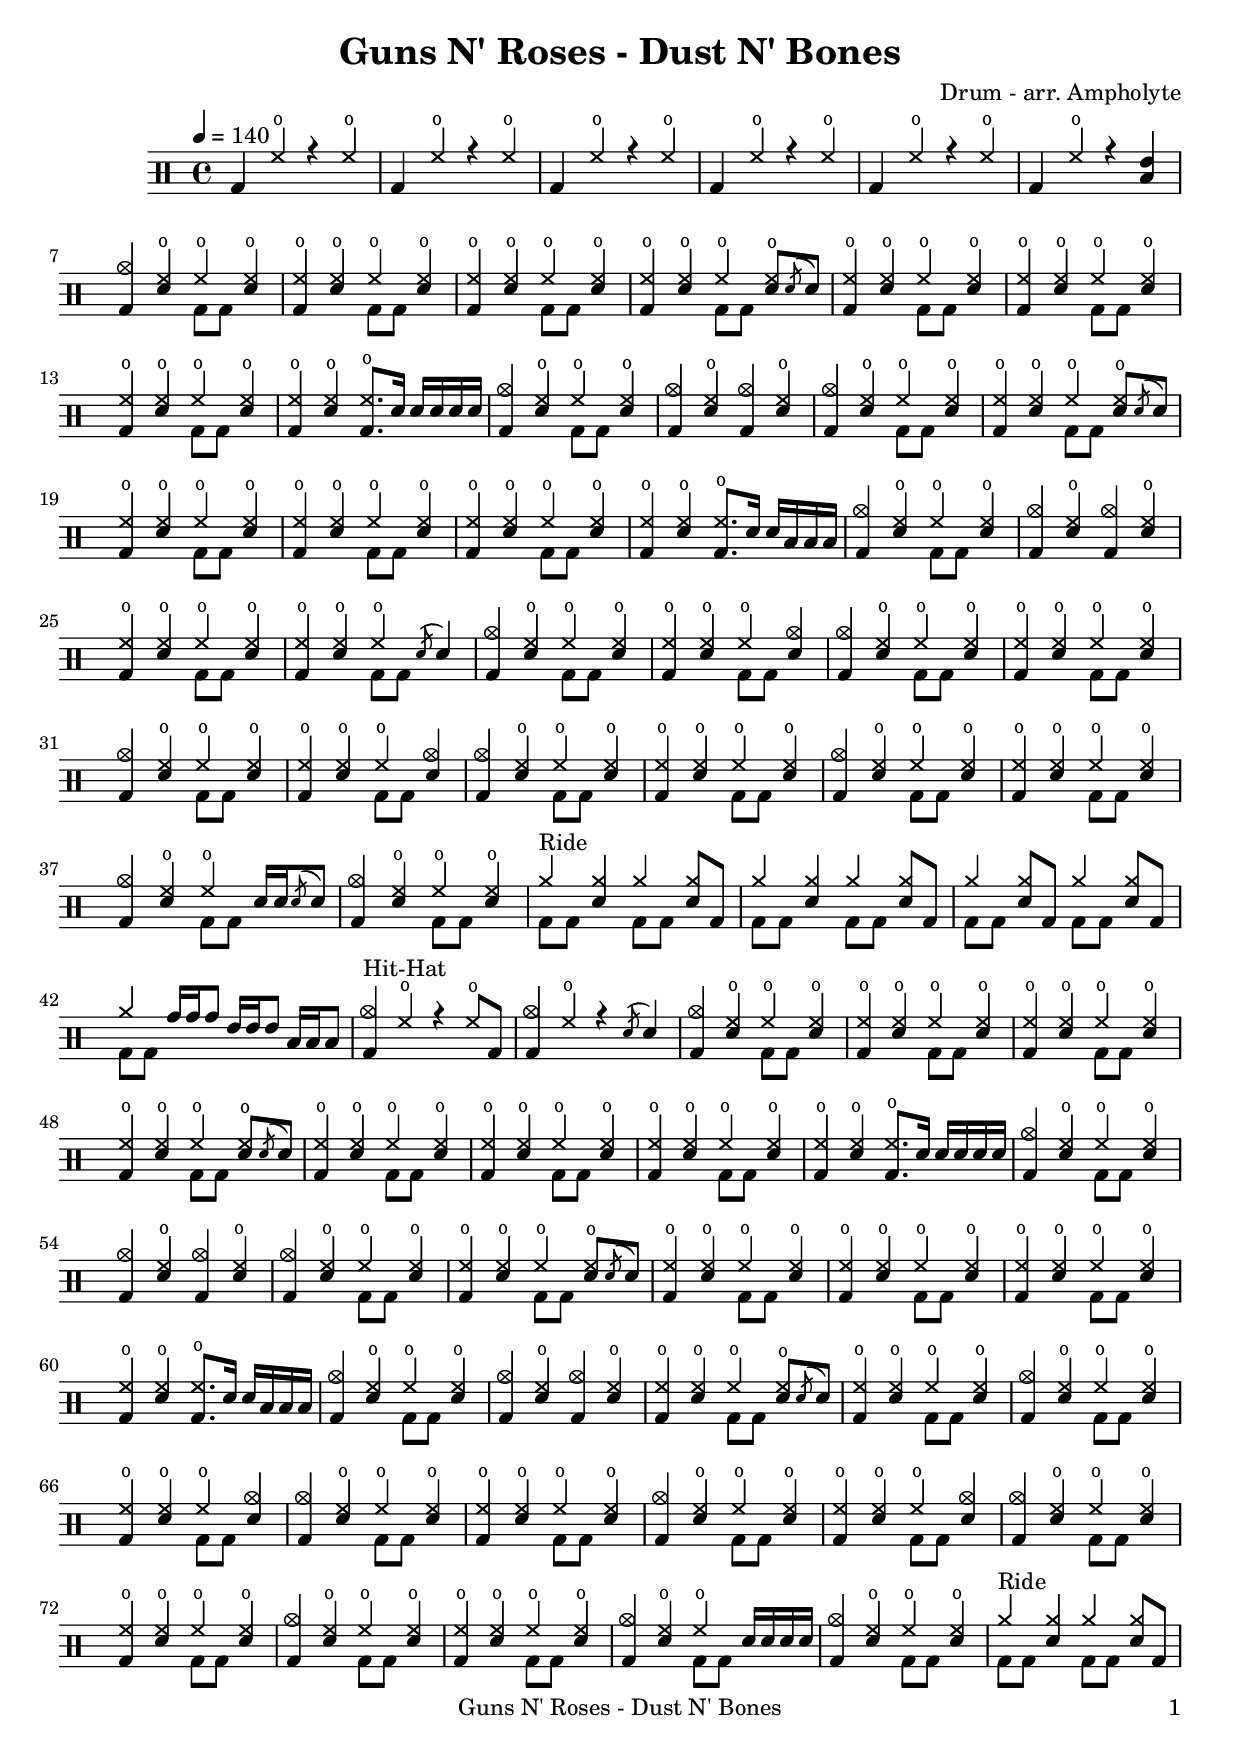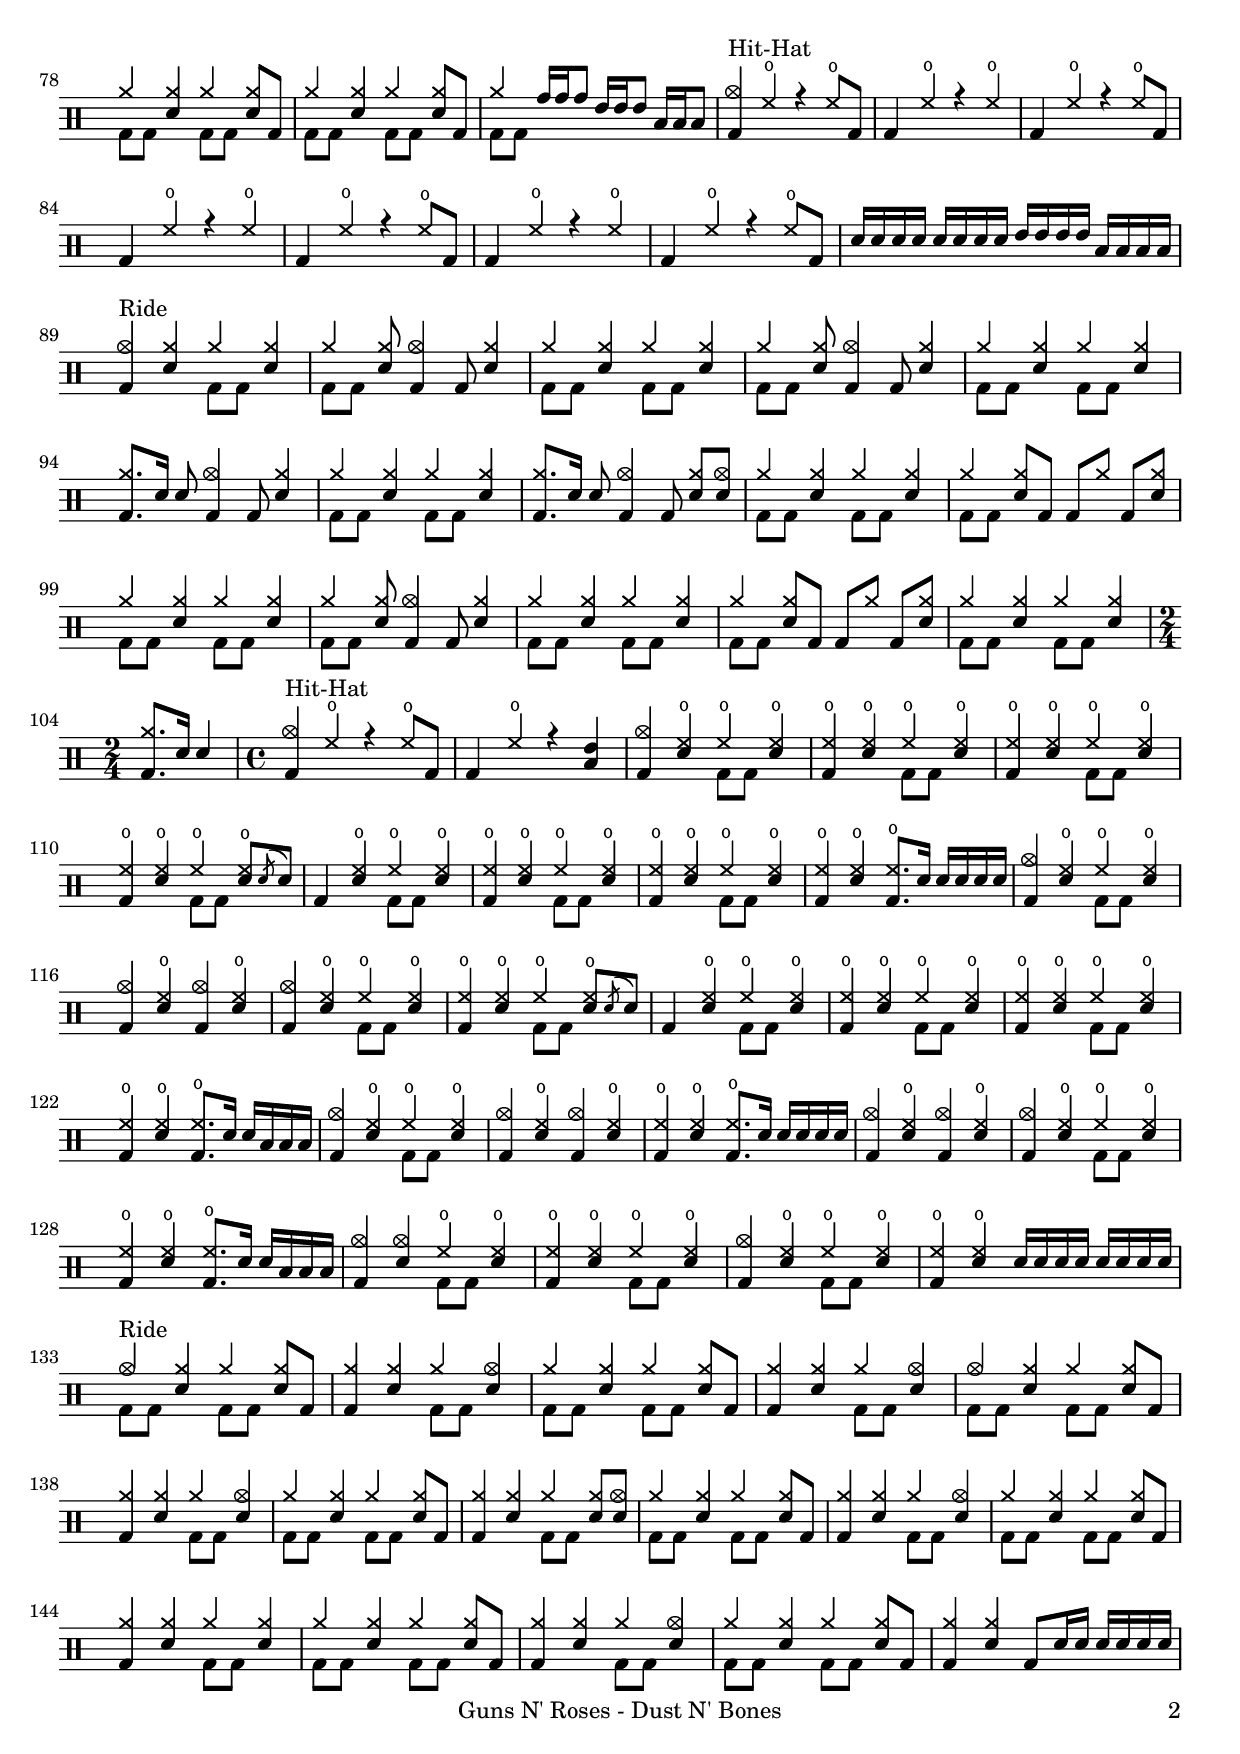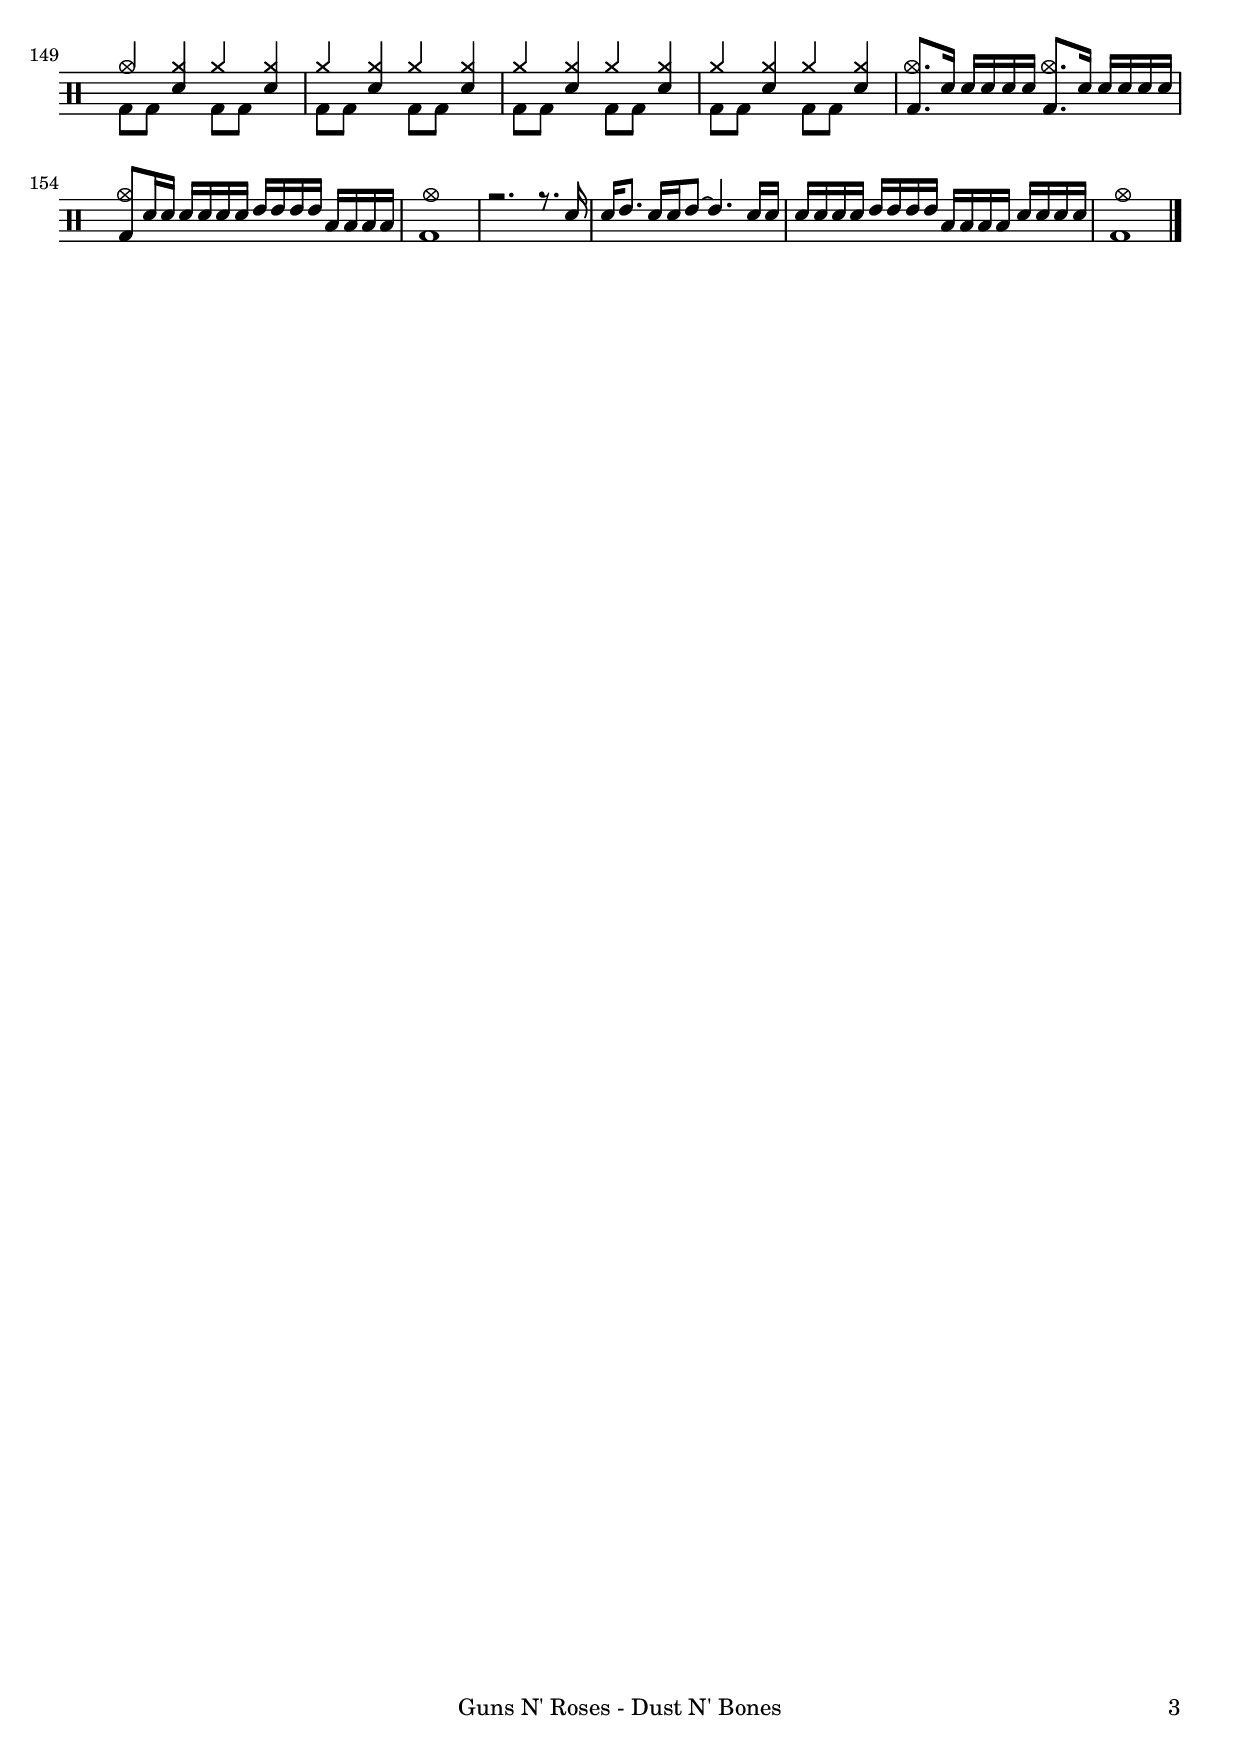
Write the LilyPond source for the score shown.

\version "2.12.3"

%{
  frappe baguette : ss
  grosse caisse : bd
  caisse claire : sn
  tom aigu : tomh
  tom medium : tommh
  tom basse : toml
  charleston : hh
  charleston ouvert : hho
  charleston mi-ouvert : hhho
  charleston ferme : hh
  pedale charleston : hhp
  crach :  cymc
  ride : cymcb

  %}

  \header {
    title = "Guns N' Roses - Dust N' Bones"
    composer = "Drum - arr. Ampholyte"
  }

  \paper {
    print-page-number = ##t
    print-first-page-number = ##t
    oddHeaderMarkup = \markup \null
    evenHeaderMarkup = \markup \null
    oddFooterMarkup = \markup {
      \fill-line {
        \on-the-fly \print-page-number-check-first
        \fromproperty #'header:"Guns N' Roses - Dust N' Bones"
        \fromproperty #'page:page-number-string
      }
    }
    evenFooterMarkup = \oddFooterMarkup

    % Pour reduire sur une seule page
    % system-system-spacing = #'((basic-distance . 0.1) (padding . 0))
    % ragged-last-bottom = ##f
    % ragged-bottom = ##f
  }

  \score {

    \new DrumStaff 
    << 
      \new DrumVoice = "1" { s1 *1 } % voix du haut (une mesure)
      \new DrumVoice = "2" { s1 *1 } % voix du bas (une mesure)
      % Permet de separer les croches par groupe de 2 
      \set Timing.beamExceptions = #'()
      \set Timing.baseMoment = #(ly:make-moment 1/4)
      \set Timing.beatStructure = #'(1 1 1 1)
      \drummode 
      { 
        << 
          \tempo 4 = 140 
          {
            bd4 hho r hho  
            bd4 hho r hho  
            bd4 hho r hho  
            bd4 hho r hho  
            bd4 hho r hho 
            bd4 hho r <tommh toml>

            % Mesure 7
            <cymc bd>4 <hho sn> hho <hho sn>
            <hho bd>4 <hho sn> hho <hho sn> 
            <hho bd>4 <hho sn> hho <hho sn> 
            <hho bd>4 <hho sn> hho <hho sn>8 \acciaccatura sn8 sn8 
            <hho bd>4 <hho sn> hho <hho sn> 
            <hho bd>4 <hho sn> hho <hho sn> 
            <hho bd>4 <hho sn> hho <hho sn> 
            <hho bd>4 <hho sn> <hho bd>8. sn16 sn sn sn sn

            % Mesure 15 
            <cymc bd>4 <hho sn> hho <hho sn>
            <cymc bd>4 <hho sn> <cymc bd> <hho sn>
            <cymc bd>4 <hho sn> hho <hho sn>
            <hho bd>4 <hho sn> hho <hho sn>8 \acciaccatura sn8 sn8 
            <hho bd>4 <hho sn> hho <hho sn>
            <hho bd>4 <hho sn> hho <hho sn>
            <hho bd>4 <hho sn> hho <hho sn>
            <hho bd>4 <hho sn> <hho bd>8. sn16 sn toml toml toml
           
            % Mesure 23
            <cymc bd>4 <hho sn> hho <hho sn>
            <cymc bd>4 <hho sn> <cymc bd> <hho sn>
            <hho bd>4 <hho sn> hho <hho sn>
            <hho bd>4 <hho sn> hho \acciaccatura sn8 sn4

            % Mesure 27
            <cymc bd>4 <hho sn> hho <hho sn>
            <hho bd>4 <hho sn> hho <cymc sn>
            <cymc bd>4 <hho sn> hho <hho sn>
            <hho bd>4 <hho sn> hho <hho sn>

            % Mesure 31
            <cymc bd>4 <hho sn> hho <hho sn>
            <hho bd>4 <hho sn> hho <cymc sn>
            <cymc bd>4 <hho sn> hho <hho sn>
            <hho bd>4 <hho sn> hho <hho sn>

            % Mesure 35
            <cymc bd>4 <hho sn> hho <hho sn>
            <hho bd>4 <hho sn> hho <hho sn>
            <cymc bd>4 <hho sn> hho sn16 sn \acciaccatura sn8 sn8 
            <cymc bd>4 <hho sn> hho <hho sn>

            % Mesure 39
            cymr4^"Ride" <cymr sn> cymr <cymr sn>8 bd
            cymr4 <cymr sn> cymr <cymr sn>8 bd
            cymr4 <cymr sn>8 bd cymr4 <cymr sn>8 bd
            cymr4 tomh16 tomh tomh8 tommh16 tommh tommh8 toml16 toml toml8 

            % Mesure 43 
            <cymc bd>4^"Hit-Hat" hho r hho8 bd
            <cymc bd>4 hho r \acciaccatura sn8 sn4
            <cymc bd>4 <hho sn> hho <hho sn>
            <hho bd>4 <hho sn> hho <hho sn>
            <hho bd>4 <hho sn> hho <hho sn>
            <hho bd>4 <hho sn> hho <hho sn>8 \acciaccatura sn8 sn8 
            <hho bd>4 <hho sn> hho <hho sn>
            <hho bd>4 <hho sn> hho <hho sn>
            <hho bd>4 <hho sn> hho <hho sn>
            <hho bd>4 <hho sn> <hho bd>8. sn16 sn sn sn sn

            % Mesure 53
            <cymc bd>4 <hho sn> hho <hho sn>
            <cymc bd>4 <hho sn> <cymc bd> <hho sn>
            <cymc bd>4 <hho sn> hho <hho sn>
            <hho bd>4 <hho sn> hho <hho sn>8 \acciaccatura sn8 sn8 
            <hho bd>4 <hho sn> hho <hho sn>
            <hho bd>4 <hho sn> hho <hho sn>
            <hho bd>4 <hho sn> hho <hho sn>
            <hho bd>4 <hho sn> <hho bd>8. sn16 sn toml toml toml

            % Mesure 61
            <cymc bd>4 <hho sn> hho <hho sn>
            <cymc bd>4 <hho sn> <cymc bd> <hho sn>
            <hho bd>4 <hho sn> hho <hho sn>8 \acciaccatura sn8 sn8
            <hho bd>4 <hho sn> hho <hho sn>
            <cymc bd>4 <hho sn> hho <hho sn>
            <hho bd>4 <hho sn> hho <cymc sn>
       
            % Mesure 67
            <cymc bd>4 <hho sn> hho <hho sn>
            <hho bd>4 <hho sn> hho <hho sn>
            <cymc bd>4 <hho sn> hho <hho sn>
            <hho bd>4 <hho sn> hho <cymc sn>
            <cymc bd>4 <hho sn> hho <hho sn>
            <hho bd>4 <hho sn> hho <hho sn>
            
            % Mesure 73
            <cymc bd>4 <hho sn> hho <hho sn>
            <hho bd>4 <hho sn> hho <hho sn>
            <cymc bd>4 <hho sn> hho sn16 sn sn sn
            <cymc bd>4 <hho sn> hho <hho sn>
            cymr4^"Ride" <cymr sn> cymr <cymr sn>8 bd
            cymr4 <cymr sn> cymr <cymr sn>8 bd

            % Mesure 79
            cymr4 <cymr sn> cymr <cymr sn>8 bd
            cymr4 tomh16 tomh tomh8 tommh16 tommh tommh8 toml16 toml toml8
            <cymc bd>4^"Hit-Hat" hho r hho8 bd
            bd4 hho r hho

            bd4 hho r hho8 bd
            bd4 hho r hho
            bd4 hho r hho8 bd
            bd4 hho r hho

            % Mesure 87
            bd4 hho r hho8 bd
            sn16 sn sn sn sn sn sn sn tommh tommh tommh tommh toml toml toml toml
            <cymc bd>4^"Ride" <cymr sn> cymr <cymr sn>
            cymr4 <cymr sn>8 <cymc bd>4 bd8 <cymr sn>4
            cymr4 <cymr sn> cymr <cymr sn>
            cymr4 <cymr sn>8 <cymc bd>4 bd8 <cymr sn>4

            % Mesure 93
            cymr4 <cymr sn> cymr <cymr sn>
            <cymr bd>8. sn16 sn8 <cymc bd>4 bd8 <cymr sn>4
            cymr4 <cymr sn> cymr <cymr sn>
            <cymr bd>8. sn16 sn8 <cymc bd>4 bd8 <cymr sn>8 <cymc sn>
            cymr4 <cymr sn> cymr <cymr sn>
            cymr4 <cymr sn>8 bd bd cymr bd <cymr sn>

            % Mesure 99
            cymr4 <cymr sn> cymr <cymr sn>
            cymr4 <cymr sn>8 <cymc bd>4 bd8 <cymr sn>4
            cymr4 <cymr sn> cymr <cymr sn>
            cymr4 <cymr sn>8 bd bd cymr bd <cymr sn>
            cymr4 <cymr sn> cymr <cymr sn>
            \time 2/4 <cymr bd>8. sn16 sn4

            % Mesure 105
            \time 4/4
            <cymc bd>4^"Hit-Hat" hho r hho8 bd
            bd4 hho r <tommh toml>
            <cymc bd>4 <hho sn> hho <hho sn>
            <hho bd>4 <hho sn> hho <hho sn>
            <hho bd>4 <hho sn> hho <hho sn>
            <hho bd>4 <hho sn> hho <hho sn>8 \acciaccatura sn8 sn8 

            % Mesure 111 
            bd4 <hho sn> hho <hho sn>
            <hho bd>4 <hho sn> hho <hho sn>
            <hho bd>4 <hho sn> hho <hho sn>
            <hho bd>4 <hho sn> <hho bd>8. sn16 sn sn sn sn
            <cymc bd>4 <hho sn> hho <hho sn>
            <cymc bd>4 <hho sn> <cymc bd> <hho sn>
           
            % Mesure 117
            <cymc bd>4 <hho sn> hho <hho sn>
            <hho bd>4 <hho sn> hho <hho sn>8 \acciaccatura sn8 sn8
            bd4 <hho sn> hho <hho sn>
            <hho bd>4 <hho sn> hho <hho sn>
            <hho bd>4 <hho sn> hho <hho sn>
            <hho bd>4 <hho sn> <hho bd>8. sn16 sn toml toml toml

            % Mesure 123
            <cymc bd>4 <hho sn> hho <hho sn>
            <cymc bd>4 <hho sn> <cymc bd> <hho sn>
            <hho bd>4 <hho sn> <hho bd>8. sn16 sn sn sn sn
            <cymc bd>4 <hho sn> <cymc bd> <hho sn>
            <cymc bd>4 <hho sn> hho <hho sn>
            <hho bd>4 <hho sn> <hho bd>8. sn16 sn toml toml toml

            % Mesure 129
            <cymc bd>4 <cymc sn> hho <hho sn>
            <hho bd>4 <hho sn> hho <hho sn>
            <cymc bd>4 <hho sn> hho <hho sn>
            <hho bd>4 <hho sn> sn16 sn sn sn sn sn sn sn
            cymc4^"Ride" <cymr sn> cymr <cymr sn>8 bd
            <cymr bd>4 <cymr sn> cymr <cymc sn>

            % Mesure 135
            cymr4 <cymr sn> cymr <cymr sn>8 bd
            <cymr bd>4 <cymr sn> cymr <cymc sn>
            cymc4 <cymr sn> cymr <cymr sn>8 bd
            <cymr bd>4 <cymr sn> cymr <cymc sn>
            cymr4 <cymr sn> cymr <cymr sn>8 bd
            <cymr bd>4 <cymr sn> cymr <cymr sn>8 <cymc sn>8

            % Mesure 141
            cymr4 <cymr sn> cymr <cymr sn>8 bd
            <cymr bd>4 <cymr sn> cymr <cymc sn>
            cymr4 <cymr sn> cymr <cymr sn>8 bd
            <cymr bd>4 <cymr sn> cymr <cymr sn>
            cymr4 <cymr sn> cymr <cymr sn>8 bd
            <cymr bd>4 <cymr sn> cymr <cymc sn>

            % Mesure 147
            cymr4 <cymr sn> cymr <cymr sn>8 bd
            <cymr bd>4 <cymr sn> bd8 sn16 sn sn sn sn sn
            cymc4 <cymr sn> cymr <cymr sn>
            cymr4 <cymr sn> cymr <cymr sn>
            cymr4 <cymr sn> cymr <cymr sn>
            cymr4 <cymr sn> cymr <cymr sn>

            % Mesure 153
            <cymc bd>8. sn16 sn sn sn sn <cymc bd>8. sn16 sn sn sn sn
            <cymc bd>8 sn16 sn sn sn sn sn tommh tommh tommh tommh toml toml toml toml
            <cymc bd>1
            r2. r8. sn16
            sn16 tommh8. sn16 sn tommh8~ tommh4. sn16 sn
            sn16 sn sn sn tommh tommh tommh tommh toml toml toml toml sn sn sn sn
            <cymc bd>1  \bar "|."
             
          } 
          \\ 
          { 
            s1 
            s1 
            s1
            s1 
            s1 
            s1

            % Mesure 7
            s2 bd8 bd s4
            s2 bd8 bd s4
            s2 bd8 bd s4
            s2 bd8 bd s4
            s2 bd8 bd s4
            s2 bd8 bd s4
            s2 bd8 bd s4
            s1
           
            % Mesure 15 
            s2 bd8 bd s4 
            s1 
            s2 bd8 bd s4
            s2 bd8 bd s4
            s2 bd8 bd s4
            s2 bd8 bd s4
            s2 bd8 bd s4
            s1

            % Mesure 23
            s2 bd8 bd s4
            s1
            s2 bd8 bd s4
            s2 bd8 bd s4

            % Mesure 27
            s2 bd8 bd s4
            s2 bd8 bd s4
            s2 bd8 bd s4
            s2 bd8 bd s4

            % Mesure 31
            s2 bd8 bd s4
            s2 bd8 bd s4
            s2 bd8 bd s4
            s2 bd8 bd s4

            % Mesure 35
            s2 bd8 bd s4
            s2 bd8 bd s4
            s2 bd8 bd s4
            s2 bd8 bd s4
            
            % Mesure 39
            bd8 bd s4 bd8 bd s4
            bd8 bd s4 bd8 bd s4
            bd8 bd s4 bd8 bd s4
            bd8 bd s2.

            % Mesure 43 
            s1 
            s1
            s2 bd8 bd s4 
            s2 bd8 bd s4 
            s2 bd8 bd s4 
            s2 bd8 bd s4 
            s2 bd8 bd s4 
            s2 bd8 bd s4 
            s2 bd8 bd s4 
            s1

            % Mesure 53
            s2 bd8 bd s4 
            s1
            s2 bd8 bd s4 
            s2 bd8 bd s4 
            s2 bd8 bd s4 
            s2 bd8 bd s4 
            s2 bd8 bd s4 
            s1

            % Mesure 61
            s2 bd8 bd s4 
            s1
            s2 bd8 bd s4 
            s2 bd8 bd s4 
            s2 bd8 bd s4 
            s2 bd8 bd s4 

            % Mesure 67
            s2 bd8 bd s4 
            s2 bd8 bd s4 
            s2 bd8 bd s4 
            s2 bd8 bd s4 
            s2 bd8 bd s4 
            s2 bd8 bd s4 

            % Mesure 73
            s2 bd8 bd s4 
            s2 bd8 bd s4 
            s2 bd8 bd s4
            s2 bd8 bd s4
            bd8 bd s4 bd8 bd s4
            bd8 bd s4 bd8 bd s4

            % Mesure 79
            bd8 bd s4 bd8 bd s4
            bd8 bd s2.
            s1 
            s1
            s1
            s1
            s1
            s1

            % Mesure 85
            s1
            s1
            s2 bd8 bd s4
            bd8 bd s2.
            bd8 bd s4 bd8 bd s4
            bd8 bd s2.

            % Mesure 93
            bd8 bd s4 bd8 bd s4
            s1
            bd8 bd s4 bd8 bd s4
            s1
            bd8 bd s4 bd8 bd s4
            bd8 bd s2.

            % Mesure 99
            bd8 bd s4 bd8 bd s4
            bd8 bd s2.
            bd8 bd s4 bd8 bd s4
            bd8 bd s2.
            bd8 bd s4 bd8 bd s4
            \time 2/4 s2
            
            % Mesure 105
            \time 4/4
            s1
            s1
            s2 bd8 bd s4
            s2 bd8 bd s4
            s2 bd8 bd s4
            s2 bd8 bd s4
            
            % Mesure 111
            s2 bd8 bd s4
            s2 bd8 bd s4
            s2 bd8 bd s4
            s1
            s2 bd8 bd s4
            s1

            % Mesure 117
            s2 bd8 bd s4
            s2 bd8 bd s4
            s2 bd8 bd s4
            s2 bd8 bd s4
            s2 bd8 bd s4
            s1
           
            % Mesure 123
            s2 bd8 bd s4
            s1
            s1
            s1
            s2 bd8 bd s4
            s1

            % Mesure 129
            s2 bd8 bd s4
            s2 bd8 bd s4
            s2 bd8 bd s4
            s1 
            bd8 bd8 s4 bd8 bd s4
            s2 bd8 bd s4

            % Mesure 135
            bd8 bd8 s4 bd8 bd s4
            s2 bd8 bd s4
            bd8 bd8 s4 bd8 bd s4
            s2 bd8 bd s4
            bd8 bd8 s4 bd8 bd s4
            s2 bd8 bd s4
         
            % Mesure 141
            bd8 bd8 s4 bd8 bd s4
            s2 bd8 bd s4
            bd8 bd8 s4 bd8 bd s4
            s2 bd8 bd s4
            bd8 bd8 s4 bd8 bd s4
            s2 bd8 bd s4

            % Mesure 147
            bd8 bd8 s4 bd8 bd s4
            s1
            bd8 bd8 s4 bd8 bd s4
            bd8 bd8 s4 bd8 bd s4
            bd8 bd8 s4 bd8 bd s4
            bd8 bd8 s4 bd8 bd s4

            % Mesure 153
            s1
            s1
            s1
            s1  
            s1
            s1
            s1  \bar "|."
          } 

        >>

      } 
    >>

  }
